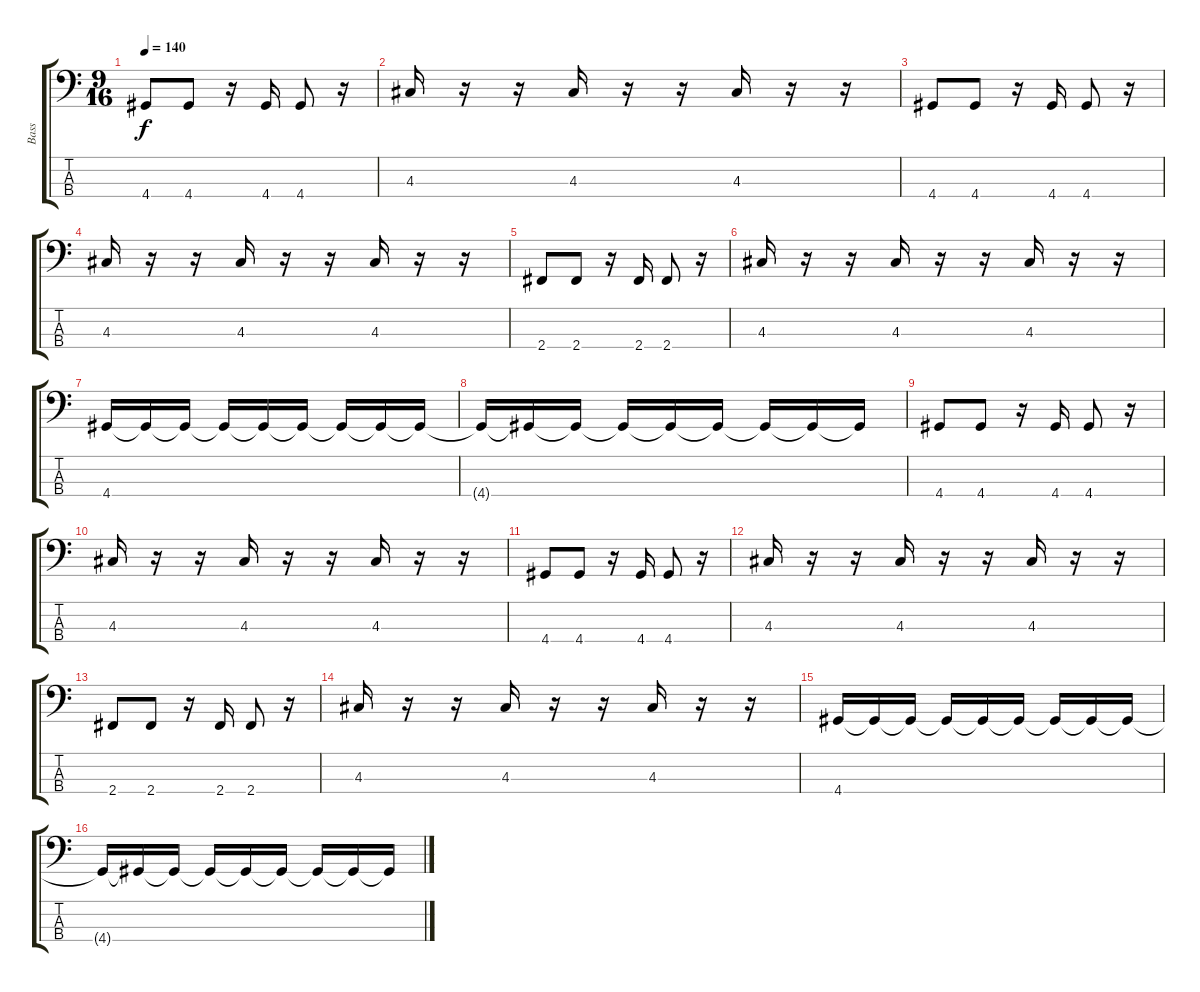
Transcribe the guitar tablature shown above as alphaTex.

\track ("Bass" "Bass") {instrument electricbasspick}
\staff {score tabs}
\tuning (G2 D2 A1 E1) {hide}
\ts (9 16)
\tempo 140
\clef f4
\ks c
4.4.8{dy f} 4.4.8 r.16 4.4.16 4.4.8 r.16 |
4.3.16 r.16 r.16 4.3.16 r.16 r.16 4.3.16 r.16 r.16 |
4.4.8 4.4.8 r.16 4.4.16 4.4.8 r.16 |
4.3.16 r.16 r.16 4.3.16 r.16 r.16 4.3.16 r.16 r.16 |
2.4.8 2.4.8 r.16 2.4.16 2.4.8 r.16 |
4.3.16 r.16 r.16 4.3.16 r.16 r.16 4.3.16 r.16 r.16 |
4.4.16 4.4{t}.16 4.4{t}.16 4.4{t}.16 4.4{t}.16 4.4{t}.16 4.4{t}.16 4.4{t}.16 4.4{t}.16 |
4.4{t}.16 4.4{t}.16 4.4{t}.16 4.4{t}.16 4.4{t}.16 4.4{t}.16 4.4{t}.16 4.4{t}.16 4.4{t}.16 |
4.4.8 4.4.8 r.16 4.4.16 4.4.8 r.16 |
4.3.16 r.16 r.16 4.3.16 r.16 r.16 4.3.16 r.16 r.16 |
4.4.8 4.4.8 r.16 4.4.16 4.4.8 r.16 |
4.3.16 r.16 r.16 4.3.16 r.16 r.16 4.3.16 r.16 r.16 |
2.4.8 2.4.8 r.16 2.4.16 2.4.8 r.16 |
4.3.16 r.16 r.16 4.3.16 r.16 r.16 4.3.16 r.16 r.16 |
4.4.16 4.4{t}.16 4.4{t}.16 4.4{t}.16 4.4{t}.16 4.4{t}.16 4.4{t}.16 4.4{t}.16 4.4{t}.16 |
4.4{t}.16 4.4{t}.16 4.4{t}.16 4.4{t}.16 4.4{t}.16 4.4{t}.16 4.4{t}.16 4.4{t}.16 4.4{t}.16
